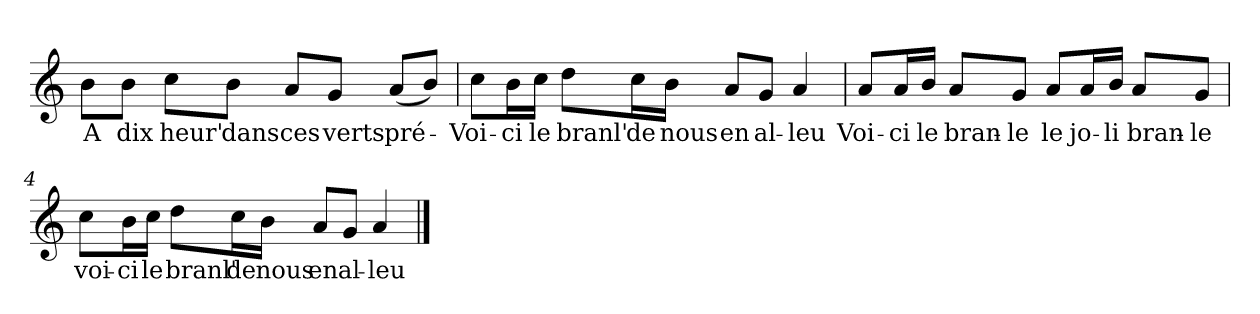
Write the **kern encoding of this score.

**kern	**text
*part1	*part1
*staff1	*staff1
*clefG2	*
*k[]	*
*C:	*
=1	=1
!	!LO:LY:b
8b\L	A
!	!LO:LY:b
8b\J	dix
!	!LO:LY:b
8cc\L	heur'
!	!LO:LY:b
8b\J	dans
!	!LO:LY:b
8a/L	ces
!	!LO:LY:b
8g/J	verts
!	!LO:LY:b
(<8a/L	pré-
8b/J)	.
=2	=2
!	!LO:LY:b
8cc\L	-Voi-
!	!LO:LY:b
16b\L	-ci
!	!LO:LY:b
16cc\JJ	le
!	!LO:LY:b
8dd\L	branl'
!	!LO:LY:b
16cc\L	de
!	!LO:LY:b
16b\JJ	nous
!	!LO:LY:b
8a/L	en
!	!LO:LY:b
8g/J	al-
!	!LO:LY:b
4a/	-leu
!!LO:LB:g=z
=3	=3
!	!LO:LY:b
8a/L	Voi-
!	!LO:LY:b
16a/L	-ci
!	!LO:LY:b
16b/JJ	le
!	!LO:LY:b
8a/L	bran-
!	!LO:LY:b
8g/J	-le
!	!LO:LY:b
8a/L	le
!	!LO:LY:b
16a/L	jo-
!	!LO:LY:b
16b/JJ	-li
!	!LO:LY:b
8a/L	bran-
!	!LO:LY:b
8g/J	-le
=4	=4
!	!LO:LY:b
8cc\L	voi-
!	!LO:LY:b
16b\L	-ci
!	!LO:LY:b
16cc\JJ	le
!	!LO:LY:b
8dd\L	branl'
!	!LO:LY:b
16cc\L	de
!	!LO:LY:b
16b\JJ	nous
!	!LO:LY:b
8a/L	en
!	!LO:LY:b
8g/J	al-
!	!LO:LY:b
4a/	-leu
==	==
*-	*-
